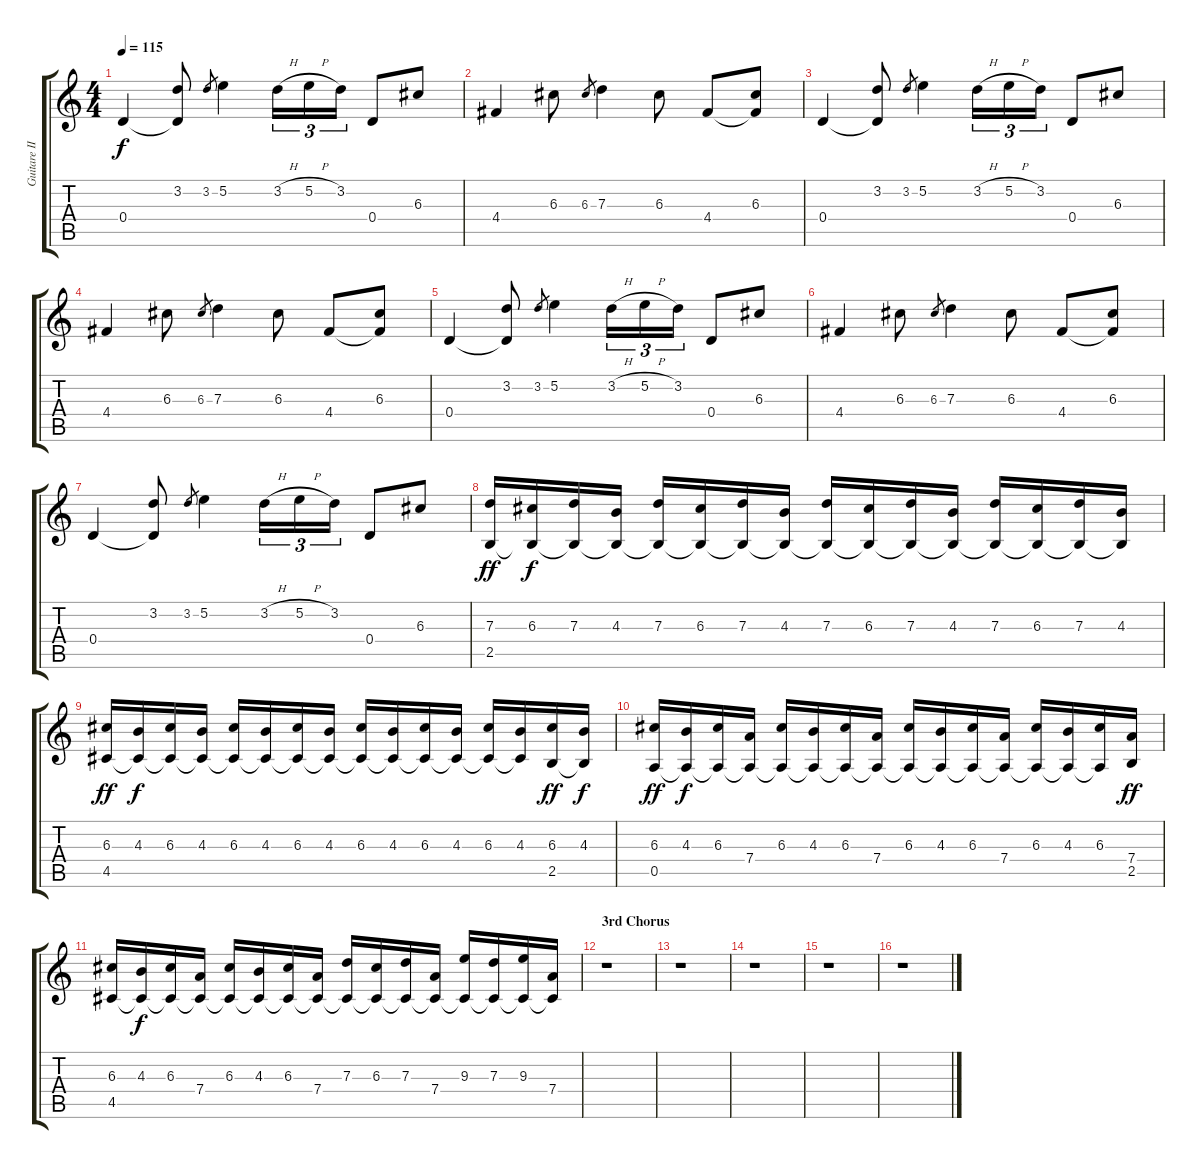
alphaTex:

\track ("Guitare III (acoustique)" "Guitare II") {instrument acousticguitarsteel}
\staff {score tabs}
\tuning (E4 B3 G3 D3 A2 E2) {hide}
\ts (4 4)
\tempo 115
\clef g2
\ks c
0.4.4{dy f} (3.2 0.4{t}).8 3.2.8{gr} 5.2.4 3.2{h}.16{tu (3 2)} 5.2{h}.16{tu (3 2)} 3.2.16{tu (3 2)} 0.4.8 6.3.8 |
4.4.4 6.3.8 6.3.8{gr} 7.3.4 6.3.8 4.4.8 (6.3 4.4{t}).8 |
0.4.4 (3.2 0.4{t}).8 3.2.8{gr} 5.2.4 3.2{h}.16{tu (3 2)} 5.2{h}.16{tu (3 2)} 3.2.16{tu (3 2)} 0.4.8 6.3.8 |
4.4.4 6.3.8 6.3.8{gr} 7.3.4 6.3.8 4.4.8 (6.3 4.4{t}).8 |
0.4.4 (3.2 0.4{t}).8 3.2.8{gr} 5.2.4 3.2{h}.16{tu (3 2)} 5.2{h}.16{tu (3 2)} 3.2.16{tu (3 2)} 0.4.8 6.3.8 |
4.4.4 6.3.8 6.3.8{gr} 7.3.4 6.3.8 4.4.8 (6.3 4.4{t}).8 |
0.4.4 (3.2 0.4{t}).8 3.2.8{gr} 5.2.4 3.2{h}.16{tu (3 2)} 5.2{h}.16{tu (3 2)} 3.2.16{tu (3 2)} 0.4.8 6.3.8 |
(7.3 2.5).16{dy ff} (6.3 2.5{t}).16{dy f} (7.3 2.5{t}).16 (4.3 2.5{t}).16 (7.3 2.5{t}).16 (6.3 2.5{t}).16 (7.3 2.5{t}).16 (4.3 2.5{t}).16 (7.3 2.5{t}).16 (6.3 2.5{t}).16 (7.3 2.5{t}).16 (4.3 2.5{t}).16 (7.3 2.5{t}).16 (6.3 2.5{t}).16 (7.3 2.5{t}).16 (4.3 2.5{t}).16 |
(6.3 4.5).16{dy ff} (4.3 4.5{t}).16{dy f} (6.3 4.5{t}).16 (4.3 4.5{t}).16 (6.3 4.5{t}).16 (4.3 4.5{t}).16 (6.3 4.5{t}).16 (4.3 4.5{t}).16 (6.3 4.5{t}).16 (4.3 4.5{t}).16 (6.3 4.5{t}).16 (4.3 4.5{t}).16 (6.3 4.5{t}).16 (4.3 4.5{t}).16 (6.3 2.5).16{dy ff} (4.3 2.5{t}).16{dy f} |
(6.3 0.5).16{dy ff} (4.3 0.5{t}).16{dy f} (6.3 0.5{t}).16 (7.4 0.5{t}).16 (6.3 0.5{t}).16 (4.3 0.5{t}).16 (6.3 0.5{t}).16 (7.4 0.5{t}).16 (6.3 0.5{t}).16 (4.3 0.5{t}).16 (6.3 0.5{t}).16 (7.4 0.5{t}).16 (6.3 0.5{t}).16 (4.3 0.5{t}).16 (6.3 0.5{t}).16 (7.4 2.5).16{dy ff} |
(6.3 4.5).16 (4.3 4.5{t}).16{dy f} (6.3 4.5{t}).16 (7.4 4.5{t}).16 (6.3 4.5{t}).16 (4.3 4.5{t}).16 (6.3 4.5{t}).16 (7.4 4.5{t}).16 (7.3 4.5{t}).16 (6.3 4.5{t}).16 (7.3 4.5{t}).16 (7.4 4.5{t}).16 (9.3 4.5{t}).16 (7.3 4.5{t}).16 (9.3 4.5{t}).16 (7.4 4.5{t}).16 |
\section ("" "3rd Chorus")
r.1 |
r.1 |
r.1 |
r.1 |
r.1
